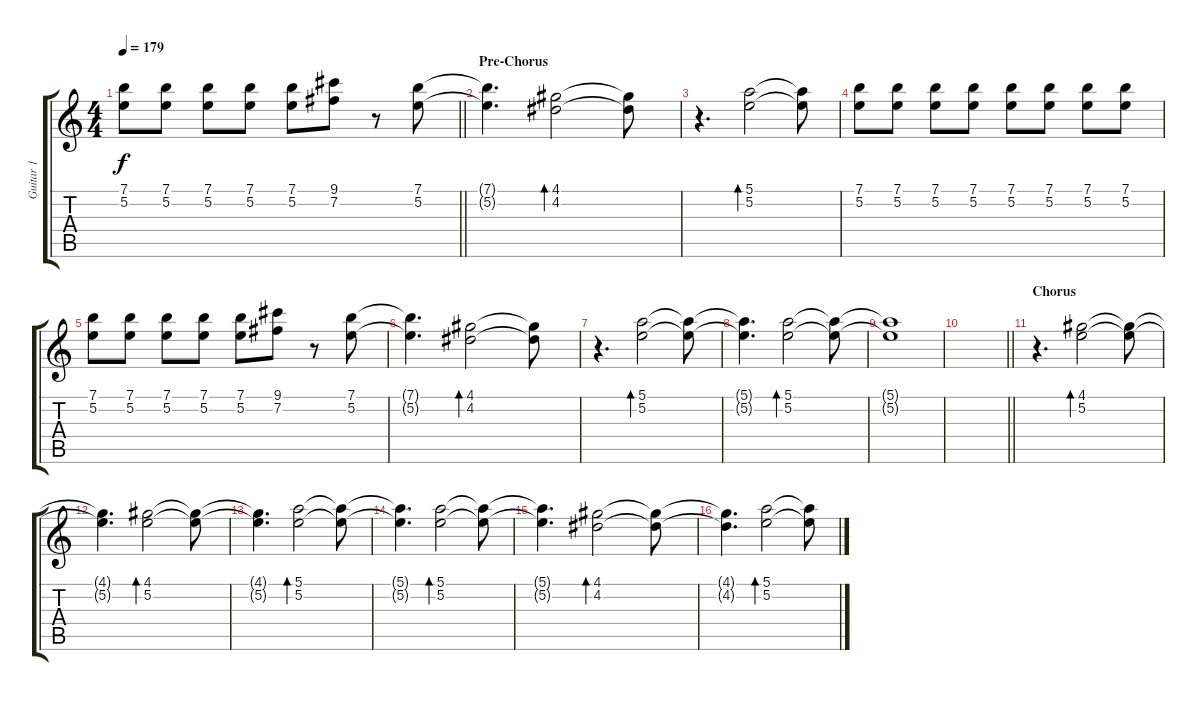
\track ("Guitar 1" "Guitar 1") {instrument electricguitarjazz}
\staff {score tabs}
\tuning (E4 B3 G3 D3 A2 E2) {hide}
\ts (4 4)
\tempo 179
\clef g2
\barLineRight lightlight
\ks c
(7.1 5.2).8{dy f} (7.1 5.2).8 (7.1 5.2).8 (7.1 5.2).8 (7.1 5.2).8 (9.1 7.2).8 r.8 (7.1 5.2).8 |
\section ("" "Pre-Chorus")
(7.1{t} 5.2{t}).4{d} (4.1 4.2).2{bd 480} (4.1{t} 4.2{t}).8 |
r.4{d} (5.1 5.2).2{bd 480} (5.1{t} 5.2{t}).8 |
(7.1 5.2).8 (7.1 5.2).8 (7.1 5.2).8 (7.1 5.2).8 (7.1 5.2).8 (7.1 5.2).8 (7.1 5.2).8 (7.1 5.2).8 |
(7.1 5.2).8 (7.1 5.2).8 (7.1 5.2).8 (7.1 5.2).8 (7.1 5.2).8 (9.1 7.2).8 r.8 (7.1 5.2).8 |
(7.1{t} 5.2{t}).4{d} (4.1 4.2).2{bd 480} (4.1{t} 4.2{t}).8 |
r.4{d} (5.1 5.2).2{bd 480} (5.1{t} 5.2{t}).8 |
(5.1{t} 5.2{t}).4{d} (5.1 5.2).2{bd 480} (5.1{t} 5.2{t}).8 |
(5.1{t} 5.2{t}).1 |
\barLineRight lightlight
|
\section ("" "Chorus")
r.4{d} (4.1 5.2).2{bd 480} (4.1{t} 5.2{t}).8 |
(4.1{t} 5.2{t}).4{d} (4.1 5.2).2{bd 480} (4.1{t} 5.2{t}).8 |
(4.1{t} 5.2{t}).4{d} (5.1 5.2).2{bd 480} (5.1{t} 5.2{t}).8 |
(5.1{t} 5.2{t}).4{d} (5.1 5.2).2{bd 480} (5.1{t} 5.2{t}).8 |
(5.1{t} 5.2{t}).4{d} (4.1 4.2).2{bd 480} (4.1{t} 4.2{t}).8 |
(4.1{t} 4.2{t}).4{d} (5.1 5.2).2{bd 480} (5.1{t} 5.2{t}).8
